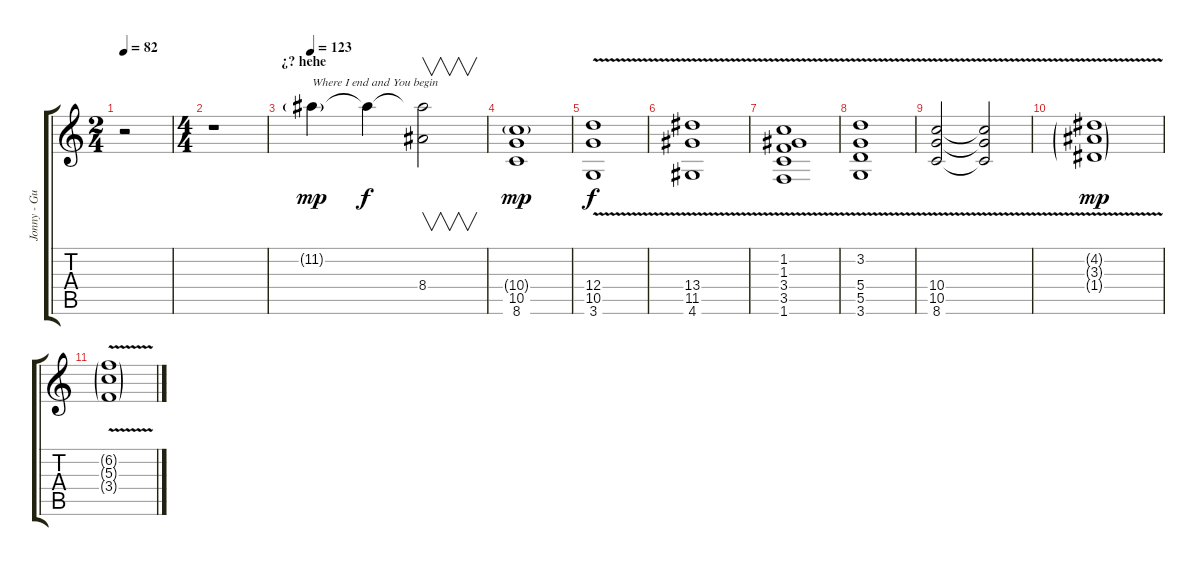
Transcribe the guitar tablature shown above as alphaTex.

\track ("Jonny - Guitar" "Jonny - Gu") {instrument electricguitarjazz}
\staff {score tabs}
\tuning (E4 B3 G3 D3 A2 E2) {hide}
\ts (2 4)
\tempo 82
\clef g2
\ks c
r.2{dy mp} |
\ts (4 4)
r.1 |
\section ("" "¿? hehe")
\tempo 123
11.2{g}.4{txt "Where I end and You begin" instrument synthstrings1} 11.2{t}.4{dy f} (11.2{t} 8.4).2{v} |
(10.4{g} 10.5 8.6).1{dy mp} |
(12.4{v} 10.5 3.6).1{dy f} |
(13.4{v} 11.5 4.6).1 |
(1.2 1.3 3.4{v} 3.5 1.6).1{volume 14} |
(3.2 5.4{v} 5.5 3.6).1{volume 11} |
(10.4 10.5{v} 8.6).2{volume 9} (10.4{t} 10.5{t} 8.6{t}).2{volume 7} |
(4.2{g} 3.3{g} 1.4{v g}).1{dy mp volume 7} |
(6.2{g} 5.3{g} 3.4{v g}).1{volume 4}
